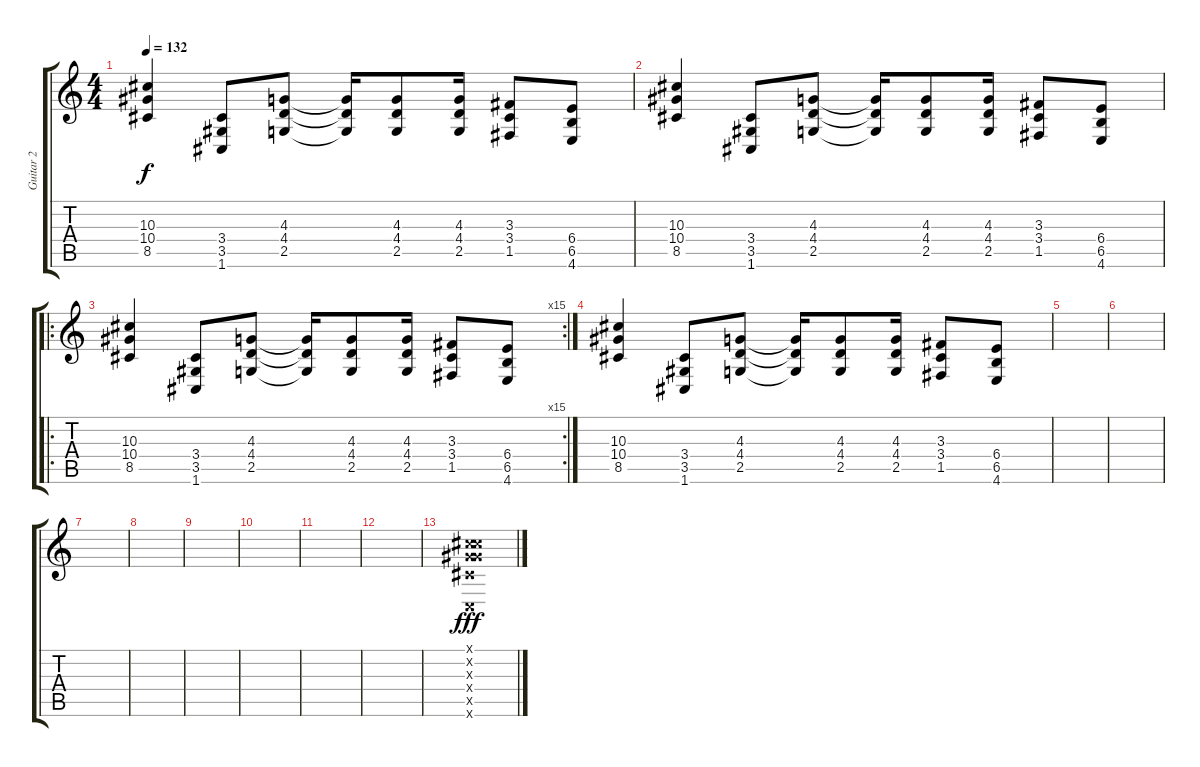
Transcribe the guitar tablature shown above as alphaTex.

\track ("Guitar 2" "Guitar 2") {instrument distortionguitar}
\staff {score tabs}
\tuning (C4 G3 Eb3 Bb2 F2 C2) {hide}
\ts (4 4)
\tempo 132
\clef g2
\ks c
(10.3 10.4 8.5).4{dy f} (3.4 3.5 1.6).8 (4.3 4.4 2.5).8 (4.3{t} 4.4{t} 2.5{t}).16 (4.3 4.4 2.5).8 (4.3 4.4 2.5).16 (3.3 3.4 1.5).8 (6.4 6.5 4.6).8 |
(10.3 10.4 8.5).4 (3.4 3.5 1.6).8 (4.3 4.4 2.5).8 (4.3{t} 4.4{t} 2.5{t}).16 (4.3 4.4 2.5).8 (4.3 4.4 2.5).16 (3.3 3.4 1.5).8 (6.4 6.5 4.6).8 |
\ro
\rc 15
(10.3 10.4 8.5).4 (3.4 3.5 1.6).8 (4.3 4.4 2.5).8 (4.3{t} 4.4{t} 2.5{t}).16 (4.3 4.4 2.5).8 (4.3 4.4 2.5).16 (3.3 3.4 1.5).8 (6.4 6.5 4.6).8 |
(10.3 10.4 8.5).4 (3.4 3.5 1.6).8 (4.3 4.4 2.5).8 (4.3{t} 4.4{t} 2.5{t}).16 (4.3 4.4 2.5).8 (4.3 4.4 2.5).16 (3.3 3.4 1.5).8 (6.4 6.5 4.6).8 |
|
|
|
|
|
|
|
|
(0.1{x} 0.2{x} 10.3{x} 10.4{x} 8.5{x} 0.6{x}).1{dy fff volume 16 instrument distortionguitar}
